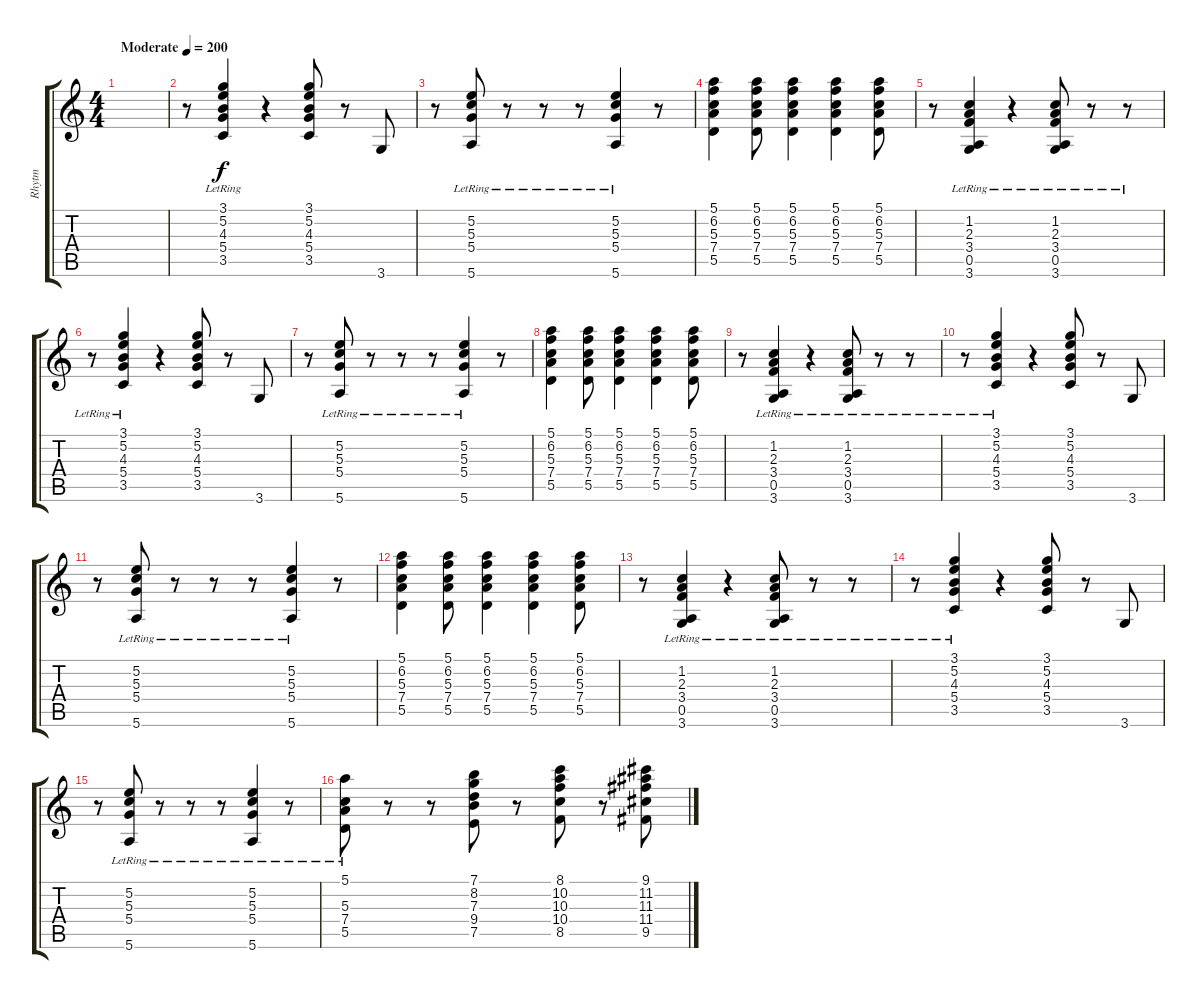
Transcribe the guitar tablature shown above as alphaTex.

\track ("Rhytm" "Rhytm") {instrument electricguitarjazz}
\staff {score tabs}
\tuning (E4 B3 G3 D3 A2 E2) {hide}
\ts (4 4)
\tempo (200 "Moderate")
\clef g2
\ks c
|
r.8 (3.1 5.2 4.3 5.4{lr} 3.5).4 r.4 (3.1 5.2 4.3 5.4 3.5).8 r.8 3.6.8 |
r.8 (5.2{lr} 5.3{lr} 5.4{lr} 5.6{lr}).8 r.8 r.8 r.8 (5.2{lr} 5.3 5.4 5.6).4 r.8 |
(5.1 6.2 5.3 7.4 5.5).4 (5.1 6.2 5.3 7.4 5.5).8 (5.1 6.2 5.3 7.4 5.5).4 (5.1 6.2 5.3 7.4 5.5).4 (5.1 6.2 5.3 7.4 5.5).8 |
r.8 (1.2 2.3{lr} 3.4 0.5 3.6).4 r.4 (1.2 2.3 3.4{lr} 0.5 3.6).8 r.8 r.8 |
r.8 (3.1 5.2 4.3 5.4{lr} 3.5).4 r.4 (3.1 5.2 4.3 5.4 3.5).8 r.8 3.6.8 |
r.8 (5.2{lr} 5.3{lr} 5.4{lr} 5.6{lr}).8 r.8 r.8 r.8 (5.2{lr} 5.3 5.4 5.6).4 r.8 |
(5.1 6.2 5.3 7.4 5.5).4 (5.1 6.2 5.3 7.4 5.5).8 (5.1 6.2 5.3 7.4 5.5).4 (5.1 6.2 5.3 7.4 5.5).4 (5.1 6.2 5.3 7.4 5.5).8 |
r.8 (1.2 2.3{lr} 3.4 0.5 3.6).4 r.4 (1.2 2.3 3.4{lr} 0.5 3.6).8 r.8 r.8 |
r.8 (3.1 5.2 4.3 5.4{lr} 3.5).4 r.4 (3.1 5.2 4.3 5.4 3.5).8 r.8 3.6.8 |
r.8 (5.2{lr} 5.3{lr} 5.4{lr} 5.6{lr}).8 r.8 r.8 r.8 (5.2{lr} 5.3 5.4 5.6).4 r.8 |
(5.1 6.2 5.3 7.4 5.5).4 (5.1 6.2 5.3 7.4 5.5).8 (5.1 6.2 5.3 7.4 5.5).4 (5.1 6.2 5.3 7.4 5.5).4 (5.1 6.2 5.3 7.4 5.5).8 |
r.8 (1.2 2.3{lr} 3.4 0.5 3.6).4 r.4 (1.2 2.3 3.4{lr} 0.5 3.6).8 r.8 r.8 |
r.8 (3.1 5.2 4.3 5.4{lr} 3.5).4 r.4 (3.1 5.2 4.3 5.4 3.5).8 r.8 3.6.8 |
r.8 (5.2{lr} 5.3{lr} 5.4{lr} 5.6{lr}).8 r.8 r.8 r.8 (5.2{lr} 5.3 5.4 5.6).4 r.8 |
(5.1{lr} 5.3 7.4 5.5).8 r.8 r.8 (7.1 8.2 7.3 9.4 7.5).8 r.8 (8.1 10.2 10.3 10.4 8.5).8 r.8 (9.1 11.2 11.3 11.4 9.5).8
